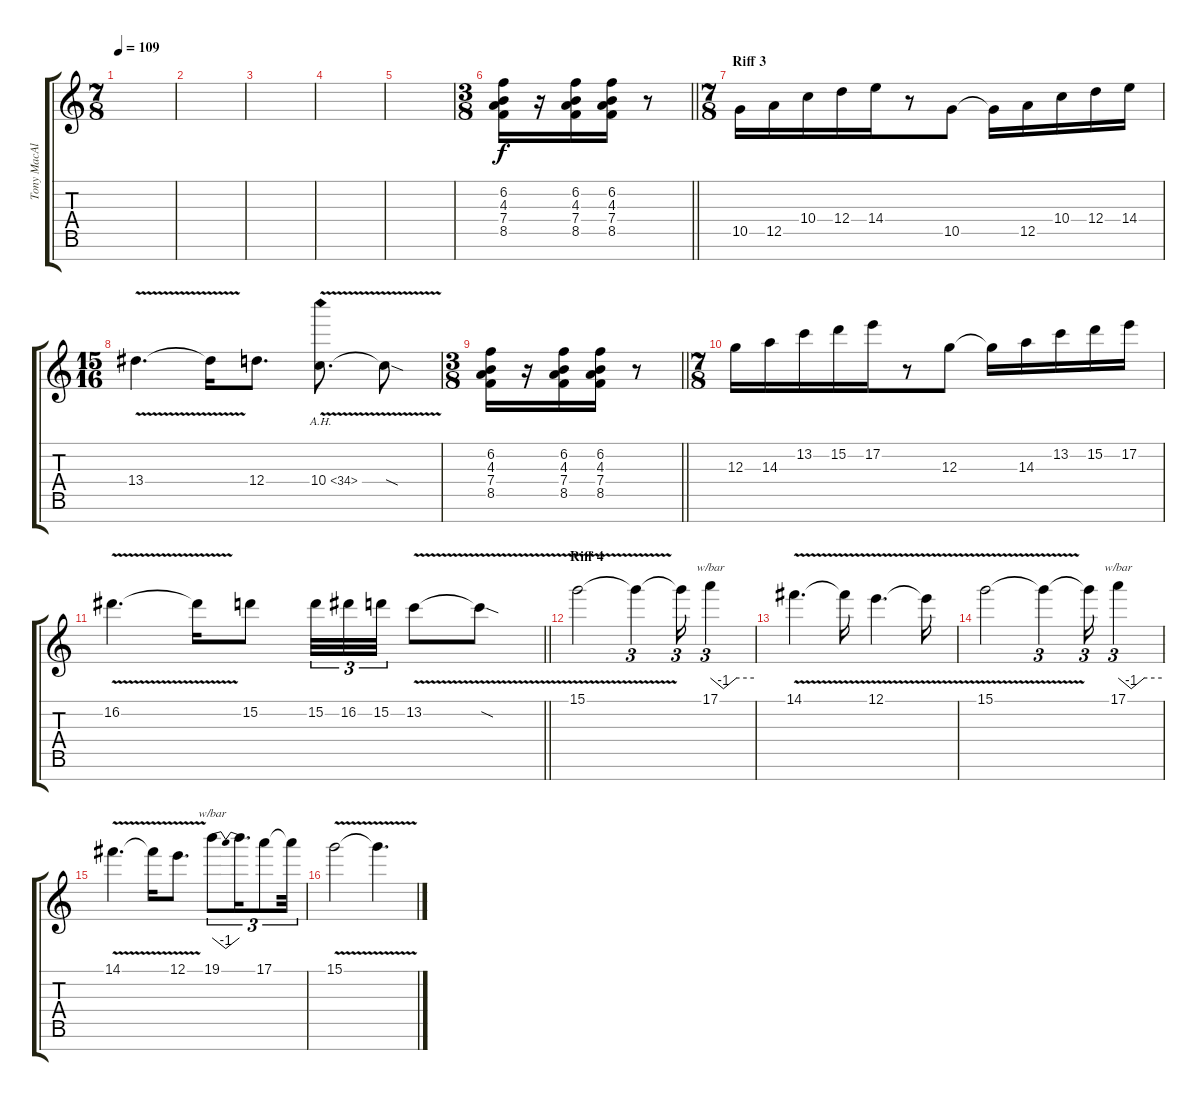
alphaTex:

\track ("Tony MacAlpine" "Tony MacAl") {instrument distortionguitar}
\staff {score tabs}
\tuning (E4 B3 G3 D3 A2 E2 B1) {hide}
\ts (7 8)
\tempo 109
\clef g2
\ks c
|
|
|
|
|
\ts (3 8)
\barLineRight lightlight
(6.2 4.3 7.4 8.5).16{instrument distortionguitar} r.16 (6.2 4.3 7.4 8.5).16 (6.2 4.3 7.4 8.5).16 r.8 |
\ts (7 8)
\section ("" "Riff 3")
10.5.16 12.5.16 10.4.16 12.4.16 14.4.16 r.8 10.5.8 10.5{t}.16 12.5.16 10.4.16 12.4.16 14.4.16 |
\ts (15 16)
13.4{v}.4{d} 13.4{t}.16 12.4.8{d} 10.4{ah 24 v}.8{d} 10.4{sod t}.8 |
\ts (3 8)
\barLineRight lightlight
(6.2 4.3 7.4 8.5).16 r.16 (6.2 4.3 7.4 8.5).16 (6.2 4.3 7.4 8.5).16 r.8 |
\ts (7 8)
12.3.16 14.3.16 13.2.16 15.2.16 17.2.16 r.8 12.3.8 12.3{t}.16 14.3.16 13.2.16 15.2.16 17.2.16 |
\barLineRight lightlight
16.2{v}.4{d} 16.2{t}.16 15.2.8 15.2.32{tu (3 2)} 16.2.32{tu (3 2)} 15.2.32{tu (3 2)} 13.2{v}.8 13.2{sod t}.8 |
\section ("" "Riff 4")
15.1{v}.2 15.1{t}.4{tu (3 2)} 15.1{t}.16{tu (3 2)} 17.1.4{tu (3 2) tbe (custom default 0 0 18 -4 36 0 60 0)} |
14.1{v}.4{d} 14.1{t}.16 12.1{v}.4{d} 12.1{t}.16 |
15.1{v}.2 15.1{t}.4{tu (3 2)} 15.1{t}.16{tu (3 2)} 17.1.4{tu (3 2) tbe (custom default 0 0 18 -4 36 0 60 0)} |
14.1{v}.4{d} 14.1{t}.16 12.1{v}.8{d} 19.1.8{tu (3 2) tbe (dip default 0 0 30 -4 60 0)} 19.1{t}.16{d tu (3 2)} 17.1.8{tu (3 2)} 17.1{t}.32{tu (3 2)} |
15.1{v}.2 15.1{t}.4{d}
